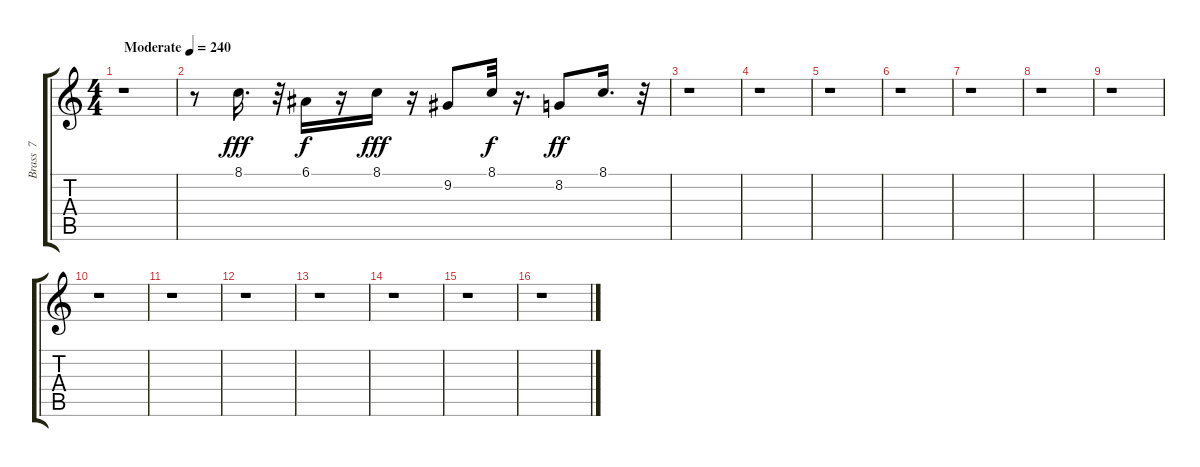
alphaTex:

\track ("Brass  7" "Brass  7") {instrument brasssection}
\staff {score tabs}
\tuning (E4 B3 G3 D3 A2 E2) {hide}
\ts (4 4)
\tempo (240 "Moderate")
\clef g2
\ks c
r.1{dy fff instrument brasssection} |
r.8 8.1.16{d} r.32 6.1.16{dy f} r.16 8.1.16{dy fff} r.16 9.2.8 8.1.32{dy f} r.16{d} 8.2.8{dy ff} 8.1.16{d} r.32 |
r.1 |
r.1 |
r.1 |
r.1 |
r.1 |
r.1 |
r.1 |
r.1 |
r.1 |
r.1 |
r.1 |
r.1 |
r.1 |
r.1
